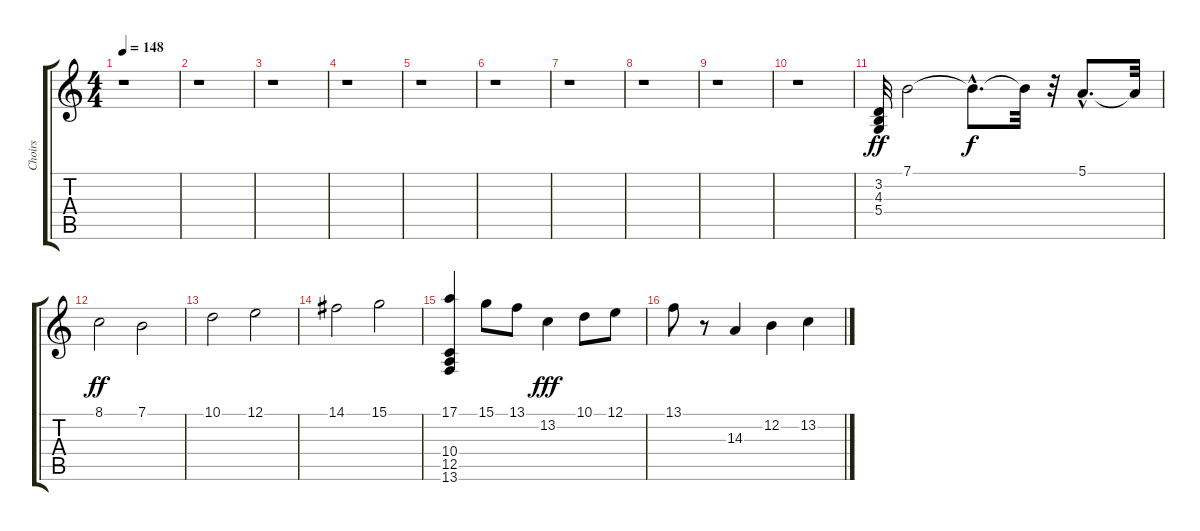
\track ("Choirs" "Choirs") {instrument choiraahs}
\staff {score tabs}
\tuning (E4 B3 G3 D3 A2 E2) {hide}
\ts (4 4)
\tempo 148
\clef g2
\ks c
r.1{dy f} |
r.1 |
r.1 |
r.1 |
r.1 |
r.1 |
r.1 |
r.1 |
r.1 |
r.1 |
(3.2 4.3 5.4).32{dy ff volume 11} 7.1.2 7.1{hac t}.8{d dy f} 7.1{t}.32 r.32 5.1{hac}.8{d} 5.1{t}.32 |
8.1.2{dy ff} 7.1.2 |
10.1.2 12.1.2 |
14.1.2 15.1.2 |
(17.1 10.4 12.5 13.6).4 15.1.8 13.1.8 13.2.4{dy fff} 10.1.8 12.1.8 |
13.1.8 r.8 14.3.4 12.2.4 13.2.4
